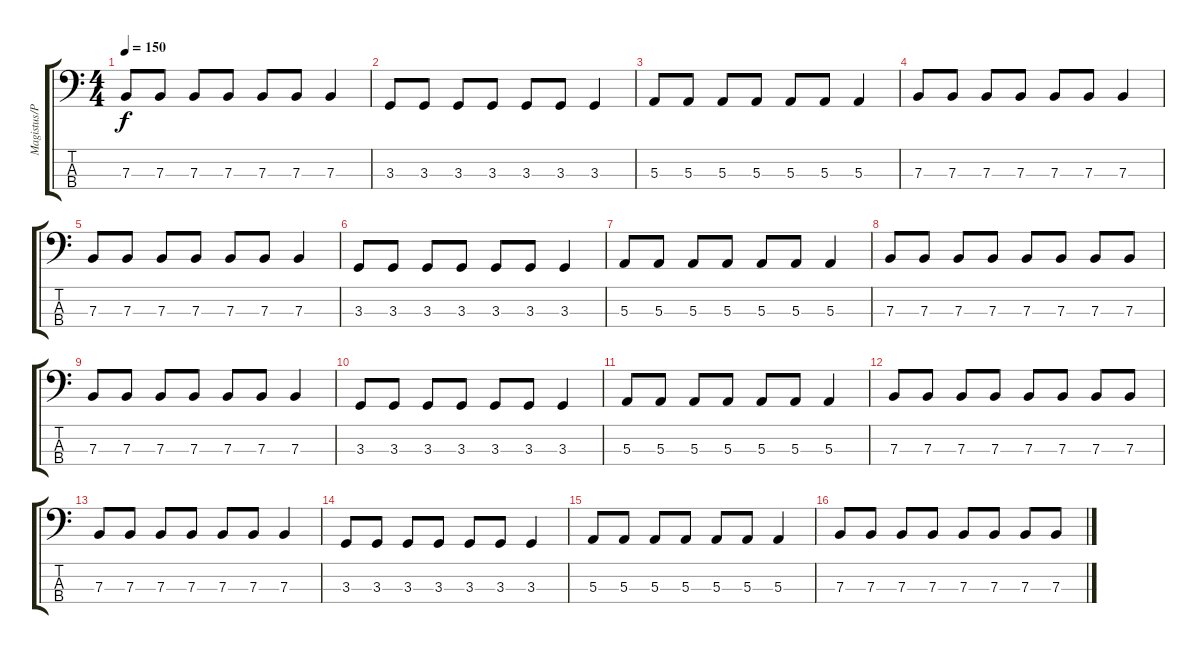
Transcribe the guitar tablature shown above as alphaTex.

\track ("Magistus/Põnts" "Magistus/P") {instrument electricbasspick}
\staff {score tabs}
\tuning (D2 A1 E1 B0) {hide}
\ts (4 4)
\tempo 150
\clef f4
\ks c
7.3.8{dy f} 7.3.8 7.3.8 7.3.8 7.3.8 7.3.8 7.3.4 |
3.3.8 3.3.8 3.3.8 3.3.8 3.3.8 3.3.8 3.3.4 |
5.3.8 5.3.8 5.3.8 5.3.8 5.3.8 5.3.8 5.3.4 |
7.3.8 7.3.8 7.3.8 7.3.8 7.3.8 7.3.8 7.3.4 |
7.3.8{balance 8} 7.3.8 7.3.8 7.3.8 7.3.8 7.3.8 7.3.4 |
3.3.8 3.3.8 3.3.8 3.3.8 3.3.8 3.3.8 3.3.4 |
5.3.8 5.3.8 5.3.8 5.3.8 5.3.8 5.3.8 5.3.4 |
7.3.8 7.3.8 7.3.8 7.3.8 7.3.8 7.3.8 7.3.8 7.3.8 |
7.3.8{balance 8} 7.3.8 7.3.8 7.3.8 7.3.8 7.3.8 7.3.4 |
3.3.8 3.3.8 3.3.8 3.3.8 3.3.8 3.3.8 3.3.4 |
5.3.8 5.3.8 5.3.8 5.3.8 5.3.8 5.3.8 5.3.4 |
7.3.8 7.3.8 7.3.8 7.3.8 7.3.8 7.3.8 7.3.8 7.3.8 |
7.3.8{balance 8} 7.3.8 7.3.8 7.3.8 7.3.8 7.3.8 7.3.4 |
3.3.8 3.3.8 3.3.8 3.3.8 3.3.8 3.3.8 3.3.4 |
5.3.8 5.3.8 5.3.8 5.3.8 5.3.8 5.3.8 5.3.4 |
7.3.8 7.3.8 7.3.8 7.3.8 7.3.8 7.3.8 7.3.8 7.3.8
